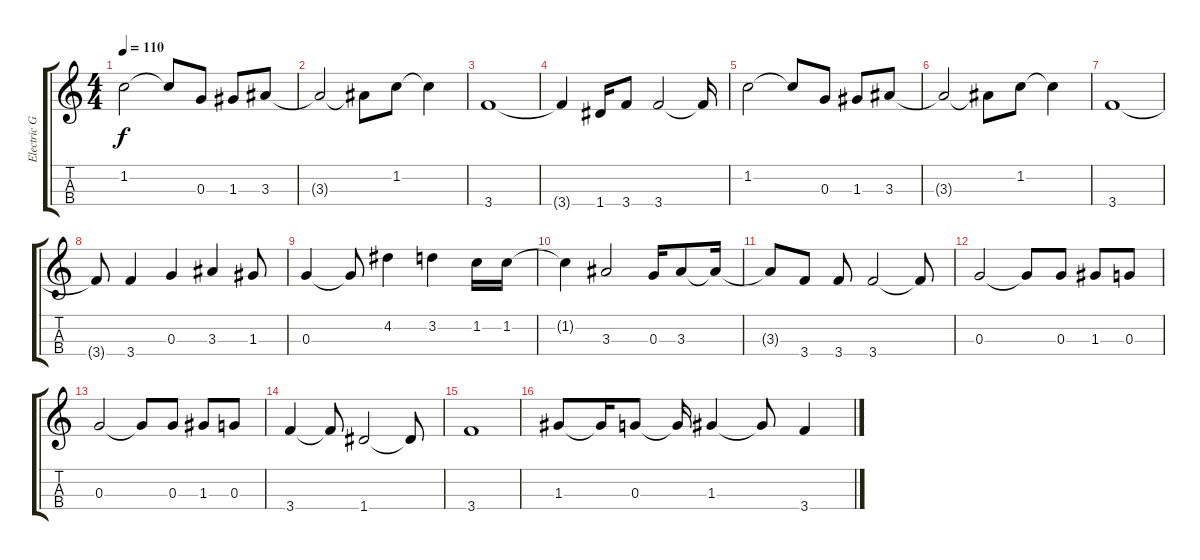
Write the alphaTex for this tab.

\track ("Electric Guitar " "Electric G") {instrument acousticguitarsteel}
\staff {score tabs}
\tuning (E4 B3 G3 D3) {hide}
\ts (4 4)
\tempo 110
\clef g2
\ks c
1.2.2{dy f} 1.2{t}.8 0.3.8 1.3.8 3.3.8 |
3.3{t}.2 3.3{t}.8 1.2.8 1.2{t}.4 |
3.4.1 |
3.4{t}.4 1.4.16 3.4.8 3.4.2 3.4{t}.16 |
1.2.2 1.2{t}.8 0.3.8 1.3.8 3.3.8 |
3.3{t}.2 3.3{t}.8 1.2.8 1.2{t}.4 |
3.4.1 |
3.4{t}.8 3.4.4 0.3.4 3.3.4 1.3.8 |
0.3.4 0.3{t}.8 4.2.4 3.2.4 1.2.16 1.2.16 |
1.2{t}.4 3.3.2 0.3.16 3.3.8 3.3{t}.16 |
3.3{t}.8 3.4.8 3.4.8 3.4.2 3.4{t}.8 |
0.3.2 0.3{t}.8 0.3.8 1.3.8 0.3.8 |
0.3.2 0.3{t}.8 0.3.8 1.3.8 0.3.8 |
3.4.4 3.4{t}.8 1.4.2 1.4{t}.8 |
3.4.1 |
1.3.8 1.3{t}.16 0.3.8 0.3{t}.16 1.3.4 1.3{t}.8 3.4.4
